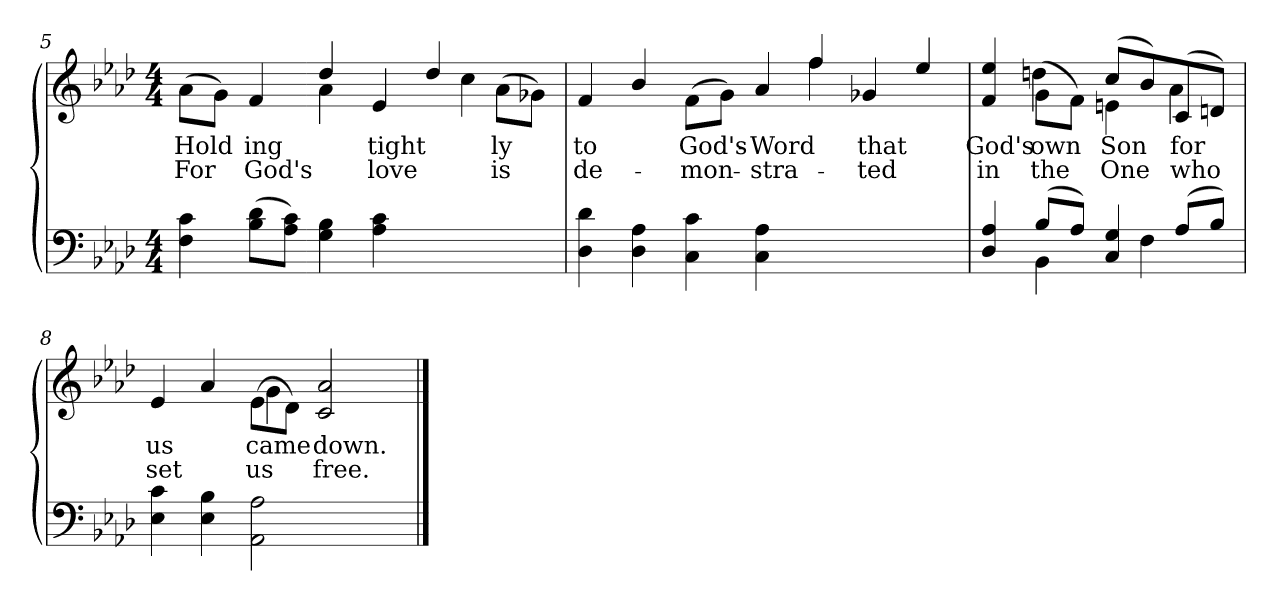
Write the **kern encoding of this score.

**kern	**kern	**text	**text
*part2	*part1	*part1	*part1
*staff2	*staff1	*staff1	*staff1
*clefF4	*clefG2	*	*
*k[b-e-a-d-]	*k[b-e-a-d-]	*	*
*M4/4	*M4/4	*	*
=5	=5	=5	=5
!	!	!LO:LY:b	!LO:LY:b
*	*^	*	*
4F\ 4c\	(<8a-\L	2ryy	Hold	For
.	8g\J)	.	.	.
!	!	!	!LO:LY:b	!LO:LY:b
(>8B-\ 8d-\L	4f/	.	ing	God's
8A-\ 8c\J)	.	.	.	.
4G\ 4B-\	4dd-/	4a-\	.	.
!	!	!	!LO:LY:b	!LO:LY:b
4A-\ 4c\	4e-/	4.ryy	tight	love
2ryy	4dd-/	.	.	.
.	.	4cc\	.	.
!	!	!	!LO:LY:b	!LO:LY:b
.	(<8a-\L	.	ly	is
.	8g-X\J)	8ryy	.	.
=6	=6	=6	=6	=6
!	!	!	!LO:LY:b	!LO:LY:b
4D-\ 4d-\	4f/	1ryy	to	de-
4D-\ 4A-\	4b-/	.	.	.
!	!	!	!LO:LY:b	!LO:LY:b
4C\ 4c\	(<8f\L	.	God's-	-mon-
.	8g\J)	.	.	.
!	!	!	!LO:LY:b	!LO:LY:b
4C\ 4A-\	4a-/	.	-Word	-stra-
2.ryy	4ff/	4ff\	.	.
!	!	!	!LO:LY:b	!LO:LY:b
.	4g-X/	2ryy	that	-ted
.	4ee-/	.	.	.
!!LO:LB:g=z	!!
=7	=7	=7	=7	=7
*^	*	*	*	*
!	!	!	!	!LO:LY:b	!LO:LY:b
4D-/ 4A-/	4ryy	4f/ 4ee-/	4ryy	God's	in
!	!	!	!	!LO:LY:b	!LO:LY:b
(>8B-/L	4BB-\	(<8g\L	4ddn\	own	the
8A-/J)	.	8f\J)	.	.	.
!	!	!	!	!LO:LY:b	!LO:LY:b
4C/ 4G/	8ryy	(>8cc/L	4en\	Son	One
.	4F\	8b-/)	.	.	.
!	!	!	!	!LO:LY:b	!LO:LY:b
(>8A-/L	.	(>8c/	4a-\	for	who
8B-/J)	8ryy	8dn/J)	.	.	.
=8	=8	=8	=8	=8	=8
!	!	!	!	!LO:LY:b	!LO:LY:b
*v	*v	*	*	*	*
4E-\ 4c\	4e-/	2ryy	us	set
4E-\ 4B-\	4a-/	.	.	.
!	!	!	!LO:LY:b	!LO:LY:b
2AA-\ 2A-\	(<8e-\L	4g\	came	us
.	8d-\J)	.	.	.
!	!	!	!LO:LY:b	!LO:LY:b
.	2c/ 2a-/	2ryy	down.	free.
4ryy	.	.	.	.
*	*v	*v	*	*
==	==	==	==
*-	*-	*-	*-
